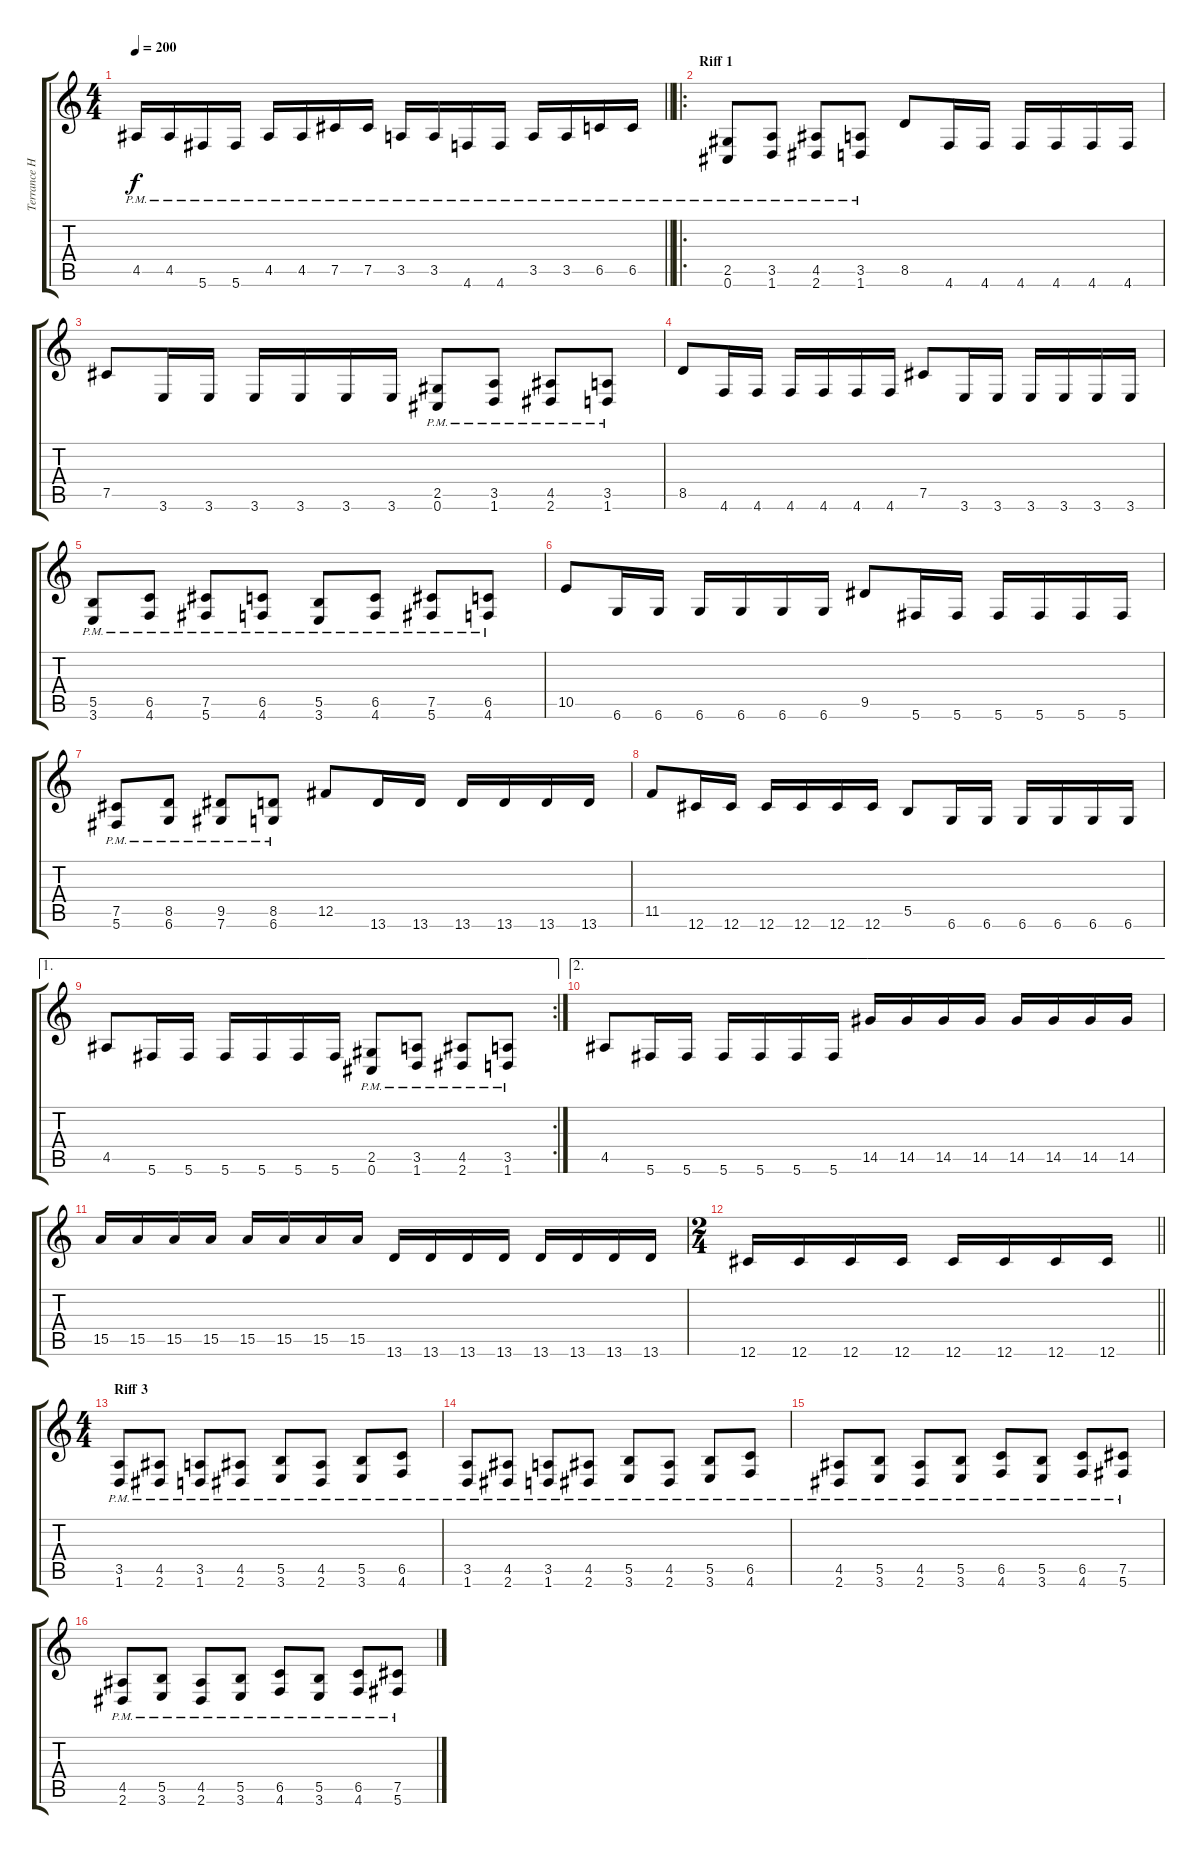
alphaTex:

\track ("Terrance Hobbs" "Terrance H") {instrument distortionguitar}
\staff {score tabs}
\tuning (Db4 Ab3 E3 B2 Gb2 Db2) {hide}
\ts (4 4)
\tempo 200
\clef g2
\barLineRight lightlight
\ks c
4.5{pm}.16{dy f} 4.5{pm}.16 5.6{pm}.16 5.6{pm}.16 4.5{pm}.16 4.5{pm}.16 7.5{pm}.16 7.5{pm}.16 3.5{pm}.16 3.5{pm}.16 4.6{pm}.16 4.6{pm}.16 3.5{pm}.16 3.5{pm}.16 6.5{pm}.16 6.5{pm}.16 |
\ro
\section ("" "Riff 1")
(2.5{pm} 0.6{pm}).8 (3.5{pm} 1.6{pm}).8 (4.5{pm} 2.6{pm}).8 (3.5{pm} 1.6{pm}).8 8.5.8 4.6.16 4.6.16 4.6.16 4.6.16 4.6.16 4.6.16 |
7.5.8 3.6.16 3.6.16 3.6.16 3.6.16 3.6.16 3.6.16 (2.5{pm} 0.6{pm}).8 (3.5{pm} 1.6{pm}).8 (4.5{pm} 2.6{pm}).8 (3.5{pm} 1.6{pm}).8 |
8.5.8 4.6.16 4.6.16 4.6.16 4.6.16 4.6.16 4.6.16 7.5.8 3.6.16 3.6.16 3.6.16 3.6.16 3.6.16 3.6.16 |
(5.5{pm} 3.6{pm}).8 (6.5{pm} 4.6{pm}).8 (7.5{pm} 5.6{pm}).8 (6.5{pm} 4.6{pm}).8 (5.5{pm} 3.6{pm}).8 (6.5{pm} 4.6{pm}).8 (7.5{pm} 5.6{pm}).8 (6.5{pm} 4.6{pm}).8 |
10.5.8 6.6.16 6.6.16 6.6.16 6.6.16 6.6.16 6.6.16 9.5.8 5.6.16 5.6.16 5.6.16 5.6.16 5.6.16 5.6.16 |
(7.5{pm} 5.6{pm}).8 (8.5{pm} 6.6{pm}).8 (9.5{pm} 7.6{pm}).8 (8.5{pm} 6.6{pm}).8 12.5.8 13.6.16 13.6.16 13.6.16 13.6.16 13.6.16 13.6.16 |
11.5.8 12.6.16 12.6.16 12.6.16 12.6.16 12.6.16 12.6.16 5.5.8 6.6.16 6.6.16 6.6.16 6.6.16 6.6.16 6.6.16 |
\ae 1
\rc 2
4.5.8 5.6.16 5.6.16 5.6.16 5.6.16 5.6.16 5.6.16 (2.5{pm} 0.6{pm}).8 (3.5{pm} 1.6{pm}).8 (4.5{pm} 2.6{pm}).8 (3.5{pm} 1.6{pm}).8 |
\ae 2
4.5.8 5.6.16 5.6.16 5.6.16 5.6.16 5.6.16 5.6.16 14.5.16 14.5.16 14.5.16 14.5.16 14.5.16 14.5.16 14.5.16 14.5.16 |
15.5.16 15.5.16 15.5.16 15.5.16 15.5.16 15.5.16 15.5.16 15.5.16 13.6.16 13.6.16 13.6.16 13.6.16 13.6.16 13.6.16 13.6.16 13.6.16 |
\ts (2 4)
\barLineRight lightlight
12.6.16 12.6.16 12.6.16 12.6.16 12.6.16 12.6.16 12.6.16 12.6.16 |
\ts (4 4)
\section ("" "Riff 3")
(3.5{pm} 1.6{pm}).8 (4.5{pm} 2.6{pm}).8 (3.5{pm} 1.6{pm}).8 (4.5{pm} 2.6{pm}).8 (5.5{pm} 3.6{pm}).8 (4.5{pm} 2.6{pm}).8 (5.5{pm} 3.6{pm}).8 (6.5{pm} 4.6{pm}).8 |
(3.5{pm} 1.6{pm}).8 (4.5{pm} 2.6{pm}).8 (3.5{pm} 1.6{pm}).8 (4.5{pm} 2.6{pm}).8 (5.5{pm} 3.6{pm}).8 (4.5{pm} 2.6{pm}).8 (5.5{pm} 3.6{pm}).8 (6.5{pm} 4.6{pm}).8 |
(4.5{pm} 2.6{pm}).8 (5.5{pm} 3.6{pm}).8 (4.5{pm} 2.6{pm}).8 (5.5{pm} 3.6{pm}).8 (6.5{pm} 4.6{pm}).8 (5.5{pm} 3.6{pm}).8 (6.5{pm} 4.6{pm}).8 (7.5{pm} 5.6{pm}).8 |
(4.5{pm} 2.6{pm}).8 (5.5{pm} 3.6{pm}).8 (4.5{pm} 2.6{pm}).8 (5.5{pm} 3.6{pm}).8 (6.5{pm} 4.6{pm}).8 (5.5{pm} 3.6{pm}).8 (6.5{pm} 4.6{pm}).8 (7.5{pm} 5.6{pm}).8
